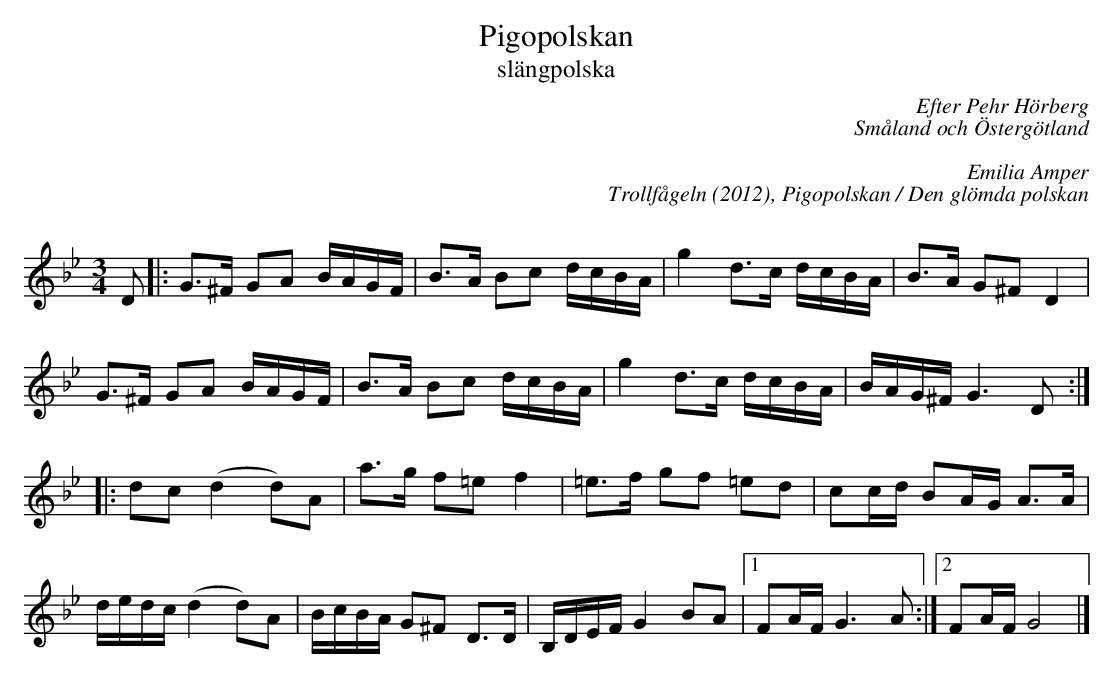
X:1
Q: 45
T: Pigopolskan
T: slängpolska
C: Efter Pehr Hörberg
C: Småland och Östergötland
C:
C: Emilia Amper
C: Trollfågeln (2012), Pigopolskan / Den glömda polskan
M: 3/4
L: 1/8
K: Gm
D |: G3/^F/ GA B/A/G/F/ | B3/A/ Bc d/c/B/A/ | g2 d3/c/ d/c/B/A/ | B3/A/ G^F D2 |
G3/^F/ GA B/A/G/F/ | B3/A/ Bc d/c/B/A/ | g2 d3/c/ d/c/B/A/ | B/A/G/^F/ G3 D :|
|: dc (d2 d)A | a3/g/ f=e f2 | =e3/f/ gf =ed | cc/d/ BA/G/ A3/A/ |
d/e/d/c/ (d2 d)A | B/c/B/A/ G^F D3/D/ | B,/D/E/F/ G2 BA |[1 FA/F/ G3 A :|[2 FA/F/ G4 |]
